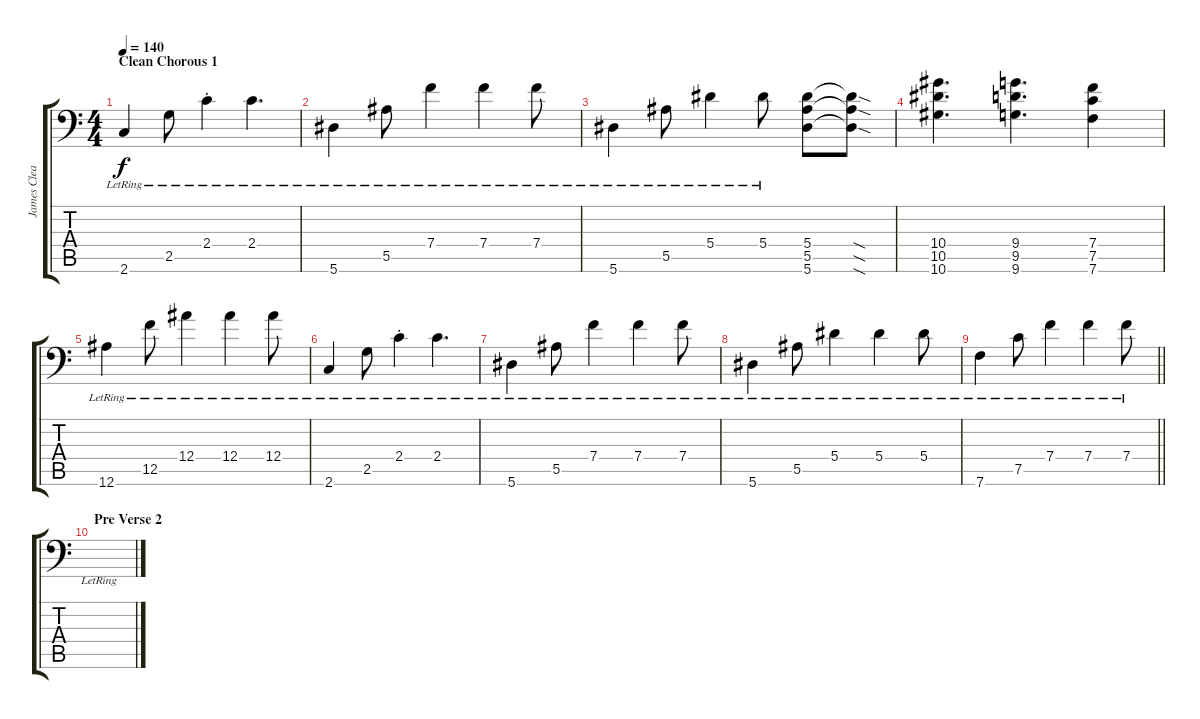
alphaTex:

\track ("James Clean" "James Clea") {instrument electricguitarclean}
\staff {score tabs}
\tuning (C4 G3 Eb3 Bb2 F2 Bb1) {hide}
\ts (4 4)
\section ("" "Clean Chorous 1")
\tempo 140
\clef f4
\ks c
2.6{lr}.4{dy f volume 9 balance 1} 2.5{lr}.8 2.4{st lr}.4 2.4{lr}.4{d} |
5.6{lr}.4 5.5{lr}.8 7.4{lr}.4 7.4{lr}.4 7.4{lr}.8 |
5.6{lr}.4 5.5{lr}.8 5.4{lr}.4 5.4{lr}.8 (5.4 5.5 5.6).8 (5.4{sod t} 5.5{sod t} 5.6{sod t}).8 |
(10.4 10.5 10.6).4{d} (9.4 9.5 9.6).4{d} (7.4 7.5 7.6).4 |
12.6{lr}.4 12.5{lr}.8 12.4{lr}.4 12.4{lr}.4 12.4{lr}.8 |
2.6{lr}.4 2.5{lr}.8 2.4{st lr}.4 2.4{lr}.4{d} |
5.6{lr}.4 5.5{lr}.8 7.4{lr}.4 7.4{lr}.4 7.4{lr}.8 |
5.6{lr}.4 5.5{lr}.8 5.4{lr}.4 5.4{lr}.4 5.4{lr}.8 |
\barLineRight lightlight
7.6{lr}.4 7.5{lr}.8 7.4{lr}.4 7.4{lr}.4 7.4{lr}.8 |
\section ("" "Pre Verse 2")
